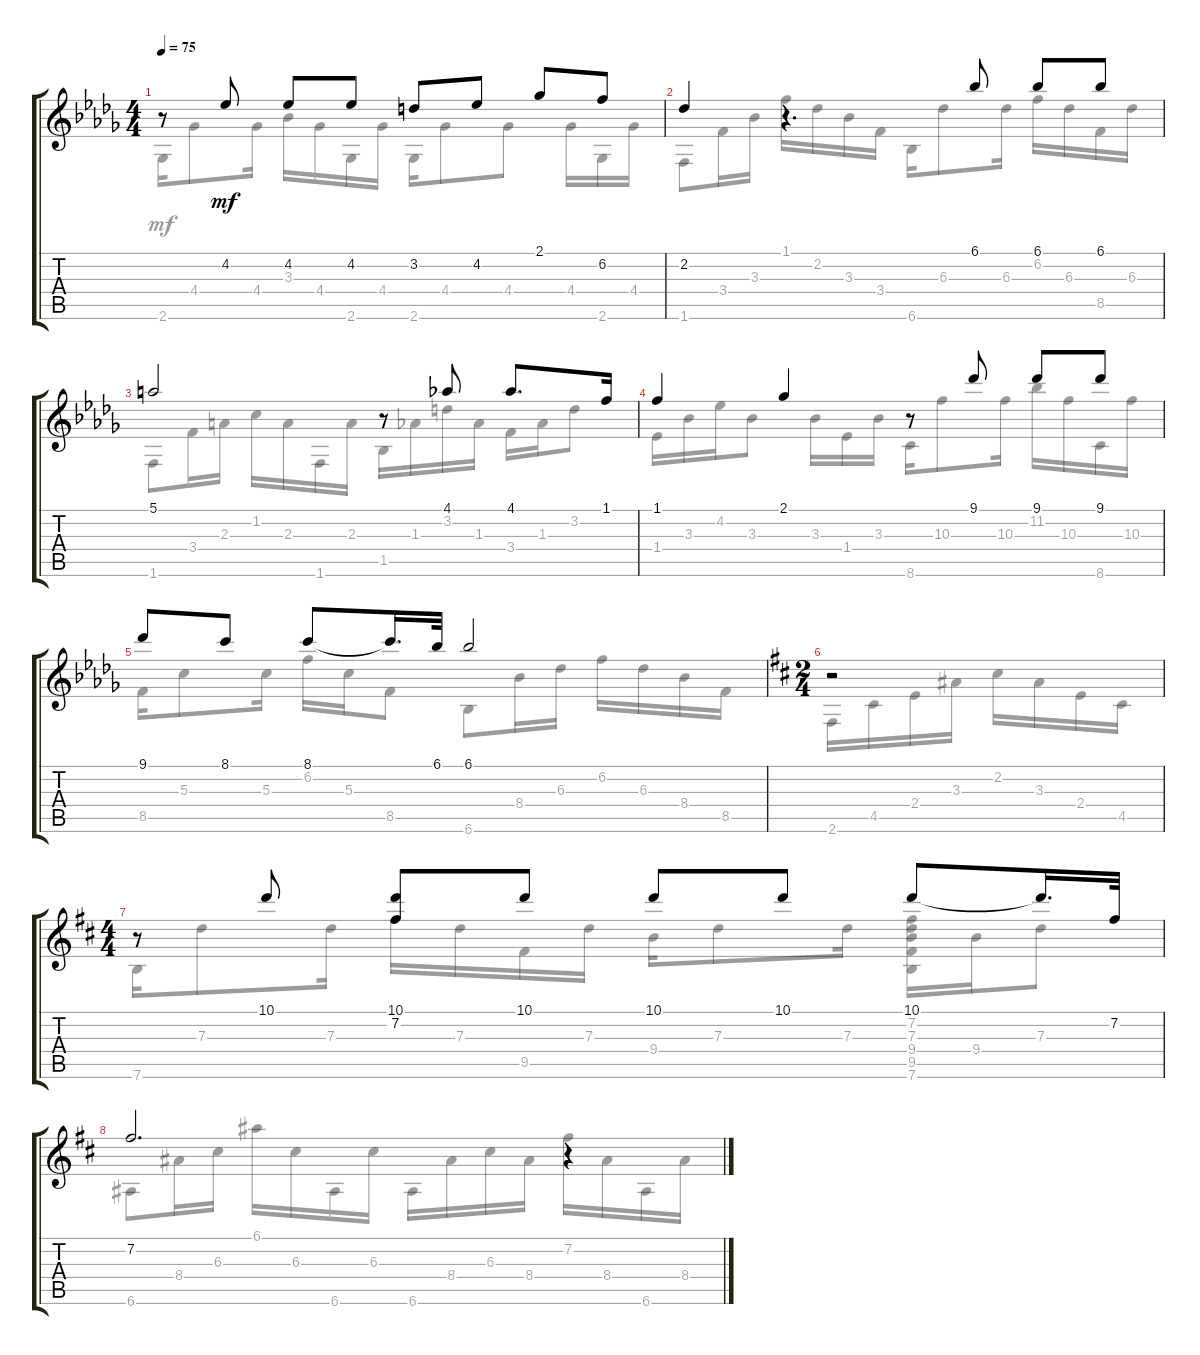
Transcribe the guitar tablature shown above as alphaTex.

\track "" {instrument acousticguitarnylon}
\staff {score tabs}
\tuning (E4 B3 G3 D3 A2 E2) {hide}
\voice
\ts (4 4)
\tempo 75
\clef g2
\ks bbminor
r.8{dy mf} 4.2.8 4.2.8 4.2.8 3.2.8 4.2.8 2.1.8 6.2.8 |
2.2.4 r.4{d} 6.1.8 6.1.8 6.1.8 |
5.1.2 r.8 4.1.8 4.1.8{d} 1.1.16 |
1.1.4 2.1.4 r.8 9.1.8 9.1.8 9.1.8 |
9.1.8 8.1.8 8.1.8 8.1{t}.16{d} 6.1.32 6.1.2 |
\ts (2 4)
\ks bminor
r.2 |
\ts (4 4)
r.8 10.1.8 (10.1 7.2).8 10.1.8 10.1.8 10.1.8 10.1.8 10.1{t}.16{d} 7.2.32 |
7.2.2{d} r.4
\voice
\clef g2
\ottava regular
\simile none
\ks bbminor
2.6.16{dy mf} 4.4.8 4.4.16 3.3.16 4.4.16 2.6.16 4.4.16 2.6.16 4.4.8 4.4.8 4.4.16 2.6.16 4.4.16 |
1.6.8 3.4.16 3.3.16 1.1.16 2.2.16 3.3.16 3.4.16 6.6.16 6.3.8 6.3.16 6.2.16 6.3.16 8.5.16 6.3.16 |
1.6.8 3.4.16 2.3.16 1.2.16 2.3.16 1.6.16 2.3.16 1.5.16 1.3.16 3.2.16 1.3.16 3.4.16 1.3.16 3.2.8 |
1.4.16 3.3.16 4.2.16 3.3.8 3.3.16 1.4.16 3.3.16 8.6.16 10.3.8 10.3.16 11.2.16 10.3.16 8.6.16 10.3.16 |
8.5.16 5.3.8 5.3.16 6.2.16 5.3.16 8.5.8 6.6.8 8.4.16 6.3.16 6.2.16 6.3.16 8.4.16 8.5.16 |
\ks bminor
2.6.16 4.5.16 2.4.16 3.3.16 2.2.16 3.3.16 2.4.16 4.5.16 |
7.6.16 7.3.8 7.3.16 7.2.16 7.3.16 9.5.16 7.3.16 9.4.16 7.3.8 7.3.16 (7.2 7.3 9.4 9.5 7.6).16 9.4.16 7.3.8 |
6.6.8 8.4.16 6.3.16 6.1.16 6.3.16 6.6.16 6.3.16 6.6.16 8.4.16 6.3.16 8.4.16 7.2.16 8.4.16 6.6.16 8.4.16
